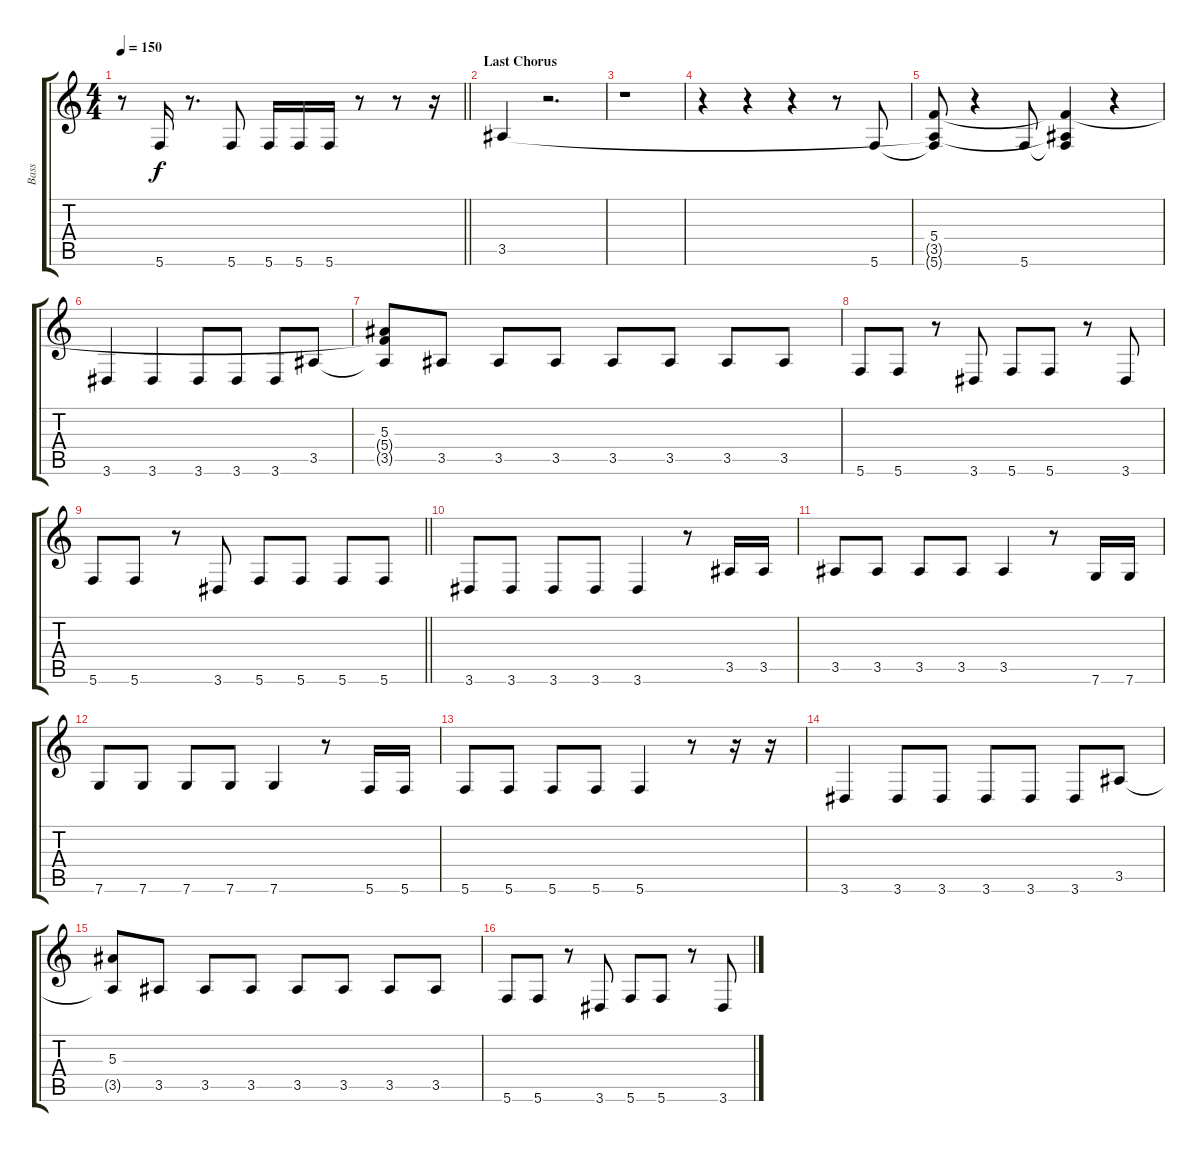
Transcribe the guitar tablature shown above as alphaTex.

\track ("Bass" "Bass") {instrument electricbasspick}
\staff {score tabs}
\tuning (D4 A3 F3 C3 G2 C2) {hide}
\ts (4 4)
\tempo 150
\clef g2
\barLineRight lightlight
\ks c
r.8{dy f} 5.6.16 r.8{d} 5.6.8 5.6.16 5.6.16 5.6.16 r.8 r.8 r.16 |
\section ("" "Last Chorus")
3.5.4 r.2{d} |
r.1 |
r.4 r.4 r.4 r.8 5.6.8 |
(5.4 3.5{t} 5.6{t}).8 r.4 5.6.8 (5.4{t} 3.5{t} 5.6{t}).4 r.4 |
3.6.4 3.6.4 3.6.8 3.6.8 3.6.8 3.5.8 |
(5.3 5.4{t} 3.5{t}).8 3.5.8 3.5.8 3.5.8 3.5.8 3.5.8 3.5.8 3.5.8 |
5.6.8 5.6.8 r.8 3.6.8 5.6.8 5.6.8 r.8 3.6.8 |
\barLineRight lightlight
5.6.8 5.6.8 r.8 3.6.8 5.6.8 5.6.8 5.6.8 5.6.8 |
3.6.8 3.6.8 3.6.8 3.6.8 3.6.4 r.8 3.5.16 3.5.16 |
3.5.8 3.5.8 3.5.8 3.5.8 3.5.4 r.8 7.6.16 7.6.16 |
7.6.8 7.6.8 7.6.8 7.6.8 7.6.4 r.8 5.6.16 5.6.16 |
5.6.8 5.6.8 5.6.8 5.6.8 5.6.4 r.8 r.16 r.16 |
3.6.4 3.6.8 3.6.8 3.6.8 3.6.8 3.6.8 3.5.8 |
(5.3 3.5{t}).8 3.5.8 3.5.8 3.5.8 3.5.8 3.5.8 3.5.8 3.5.8 |
5.6.8 5.6.8 r.8 3.6.8 5.6.8 5.6.8 r.8 3.6.8
